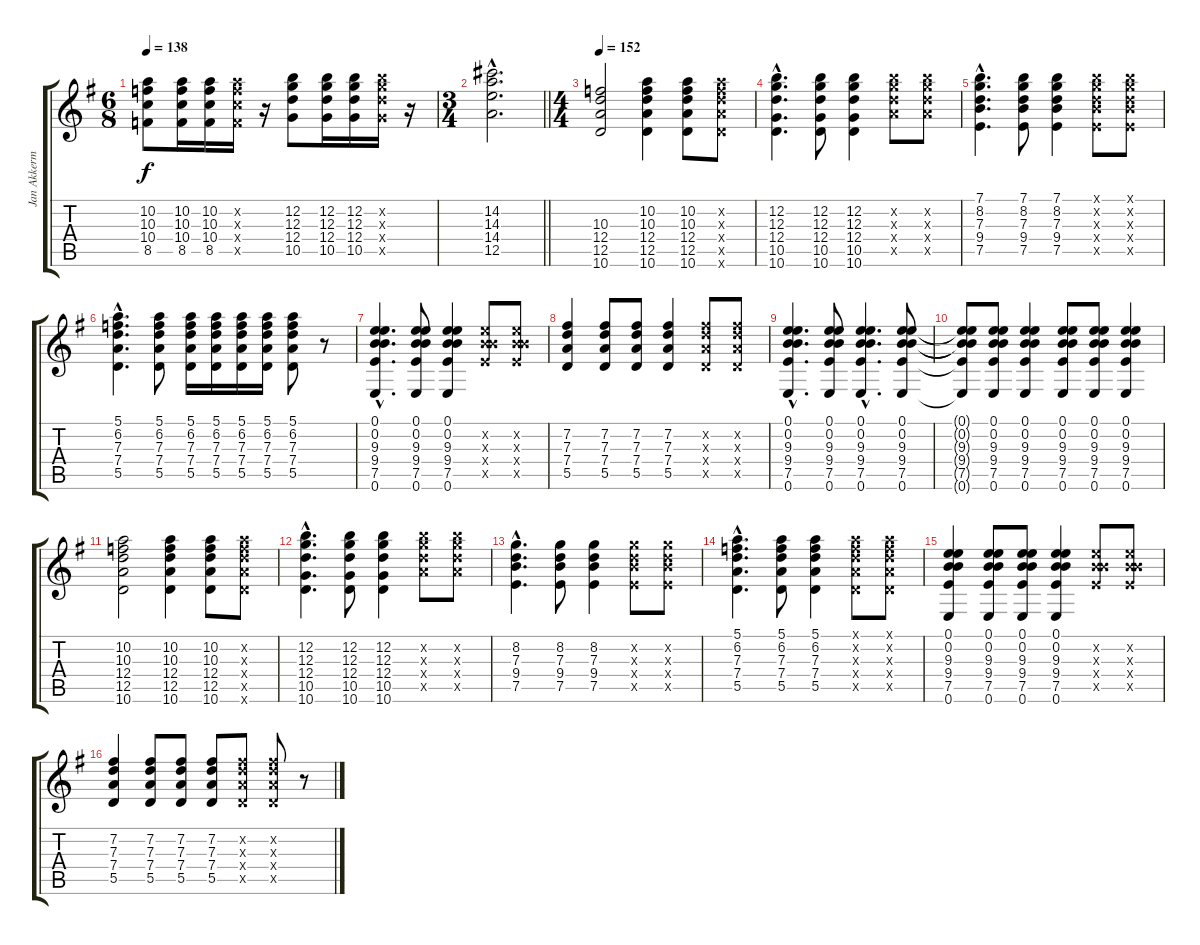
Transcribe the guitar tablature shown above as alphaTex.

\track ("Jan Akkerman Acoustic" "Jan Akkerm") {instrument acousticguitarsteel}
\staff {score tabs}
\tuning (E4 B3 G3 D3 A2 E2) {hide}
\ts (6 8)
\tempo 138
\clef g2
\ks g
(10.2 10.3 10.4 8.5).8{dy f} (10.2 10.3 10.4 8.5).16 (10.2 10.3 10.4 8.5).16 (10.2{x} 10.3{x} 10.4{x} 8.5{x}).16 r.16 (12.2 12.3 12.4 10.5).8 (12.2 12.3 12.4 10.5).16 (12.2 12.3 12.4 10.5).16 (12.2{x} 12.3{x} 12.4{x} 10.5{x}).16 r.16 |
\ts (3 4)
\barLineRight lightlight
(14.2{hac} 14.3{hac} 14.4{hac} 12.5{hac}).2{d} |
\ts (4 4)
\tempo 152
(10.3 12.4 12.5 10.6).2 (10.2 10.3 12.4 12.5 10.6).4 (10.2 10.3 12.4 12.5 10.6).8 (10.2{x} 10.3{x} 12.4{x} 12.5{x} 10.6{x}).8 |
(12.2{hac} 12.3{hac} 12.4{hac} 10.5{hac} 10.6{hac}).4{d} (12.2 12.3 12.4 10.5 10.6).8 (12.2 12.3 12.4 10.5 10.6).4 (12.2{x} 12.3{x} 12.4{x} 12.5{x}).8 (12.2{x} 12.3{x} 12.4{x} 12.5{x}).8 |
(7.1{hac} 8.2{hac} 7.3{hac} 9.4{hac} 7.5{hac}).4{d} (7.1 8.2 7.3 9.4 7.5).8 (7.1 8.2 7.3 9.4 7.5).4 (7.1{x} 8.2{x} 7.3{x} 9.4{x} 7.5{x}).8 (7.1{x} 8.2{x} 7.3{x} 9.4{x} 7.5{x}).8 |
(5.1{hac} 6.2{hac} 7.3{hac} 7.4{hac} 5.5{hac}).4{d} (5.1 6.2 7.3 7.4 5.5).8 (5.1 6.2 7.3 7.4 5.5).16 (5.1 6.2 7.3 7.4 5.5).16 (5.1 6.2 7.3 7.4 5.5).16 (5.1 6.2 7.3 7.4 5.5).16 (5.1 6.2 7.3 7.4 5.5).8 r.8 |
(0.1{hac} 0.2{hac} 9.3{hac} 9.4{hac} 7.5{hac} 0.6{hac}).4{d} (0.1 0.2 9.3 9.4 7.5 0.6).8 (0.1 0.2 9.3 9.4 7.5 0.6).4 (0.2{x} 9.3{x} 9.4{x} 7.5{x}).8 (0.2{x} 9.3{x} 9.4{x} 7.5{x}).8 |
(7.2 7.3 7.4 5.5).4 (7.2 7.3 7.4 5.5).8 (7.2 7.3 7.4 5.5).8 (7.2 7.3 7.4 5.5).4 (7.2{x} 7.3{x} 7.4{x} 5.5{x}).8 (7.2{x} 7.3{x} 7.4{x} 5.5{x}).8 |
(0.1{hac} 0.2{hac} 9.3{hac} 9.4{hac} 7.5{hac} 0.6{hac}).4{d} (0.1 0.2 9.3 9.4 7.5 0.6).8 (0.1{hac} 0.2{hac} 9.3{hac} 9.4{hac} 7.5{hac} 0.6{hac}).4{d} (0.1 0.2 9.3 9.4 7.5 0.6).8 |
(0.1{t} 0.2{t} 9.3{t} 9.4{t} 7.5{t} 0.6{t}).8 (0.1 0.2 9.3 9.4 7.5 0.6).8 (0.1 0.2 9.3 9.4 7.5 0.6).4 (0.1 0.2 9.3 9.4 7.5 0.6).8 (0.1 0.2 9.3 9.4 7.5 0.6).8 (0.1 0.2 9.3 9.4 7.5 0.6).4 |
(10.2 10.3 12.4 12.5 10.6).2 (10.2 10.3 12.4 12.5 10.6).4 (10.2 10.3 12.4 12.5 10.6).8 (10.2{x} 10.3{x} 12.4{x} 12.5{x} 10.6{x}).8 |
(12.2{hac} 12.3{hac} 12.4{hac} 10.5{hac} 10.6{hac}).4{d} (12.2 12.3 12.4 10.5 10.6).8 (12.2 12.3 12.4 10.5 10.6).4 (12.2{x} 12.3{x} 12.4{x} 12.5{x}).8 (12.2{x} 12.3{x} 12.4{x} 12.5{x}).8 |
(8.2{hac} 7.3{hac} 9.4{hac} 7.5{hac}).4{d} (8.2 7.3 9.4 7.5).8 (8.2 7.3 9.4 7.5).4 (8.2{x} 7.3{x} 9.4{x} 7.5{x}).8 (8.2{x} 7.3{x} 9.4{x} 7.5{x}).8 |
(5.1{hac} 6.2{hac} 7.3{hac} 7.4{hac} 5.5{hac}).4{d} (5.1 6.2 7.3 7.4 5.5).8 (5.1 6.2 7.3 7.4 5.5).4 (5.1{x} 6.2{x} 7.3{x} 7.4{x} 5.5{x}).8 (5.1{x} 6.2{x} 7.3{x} 7.4{x} 5.5{x}).8 |
(0.1 0.2 9.3 9.4 7.5 0.6).4 (0.1 0.2 9.3 9.4 7.5 0.6).8 (0.1 0.2 9.3 9.4 7.5 0.6).8 (0.1 0.2 9.3 9.4 7.5 0.6).4 (0.2{x} 9.3{x} 9.4{x} 7.5{x}).8 (0.2{x} 9.3{x} 9.4{x} 7.5{x}).8 |
(7.2 7.3 7.4 5.5).4 (7.2 7.3 7.4 5.5).8 (7.2 7.3 7.4 5.5).8 (7.2 7.3 7.4 5.5).8 (7.2{x} 7.3{x} 7.4{x} 5.5{x}).8 (7.2{x} 7.3{x} 7.4{x} 5.5{x}).8 r.8
